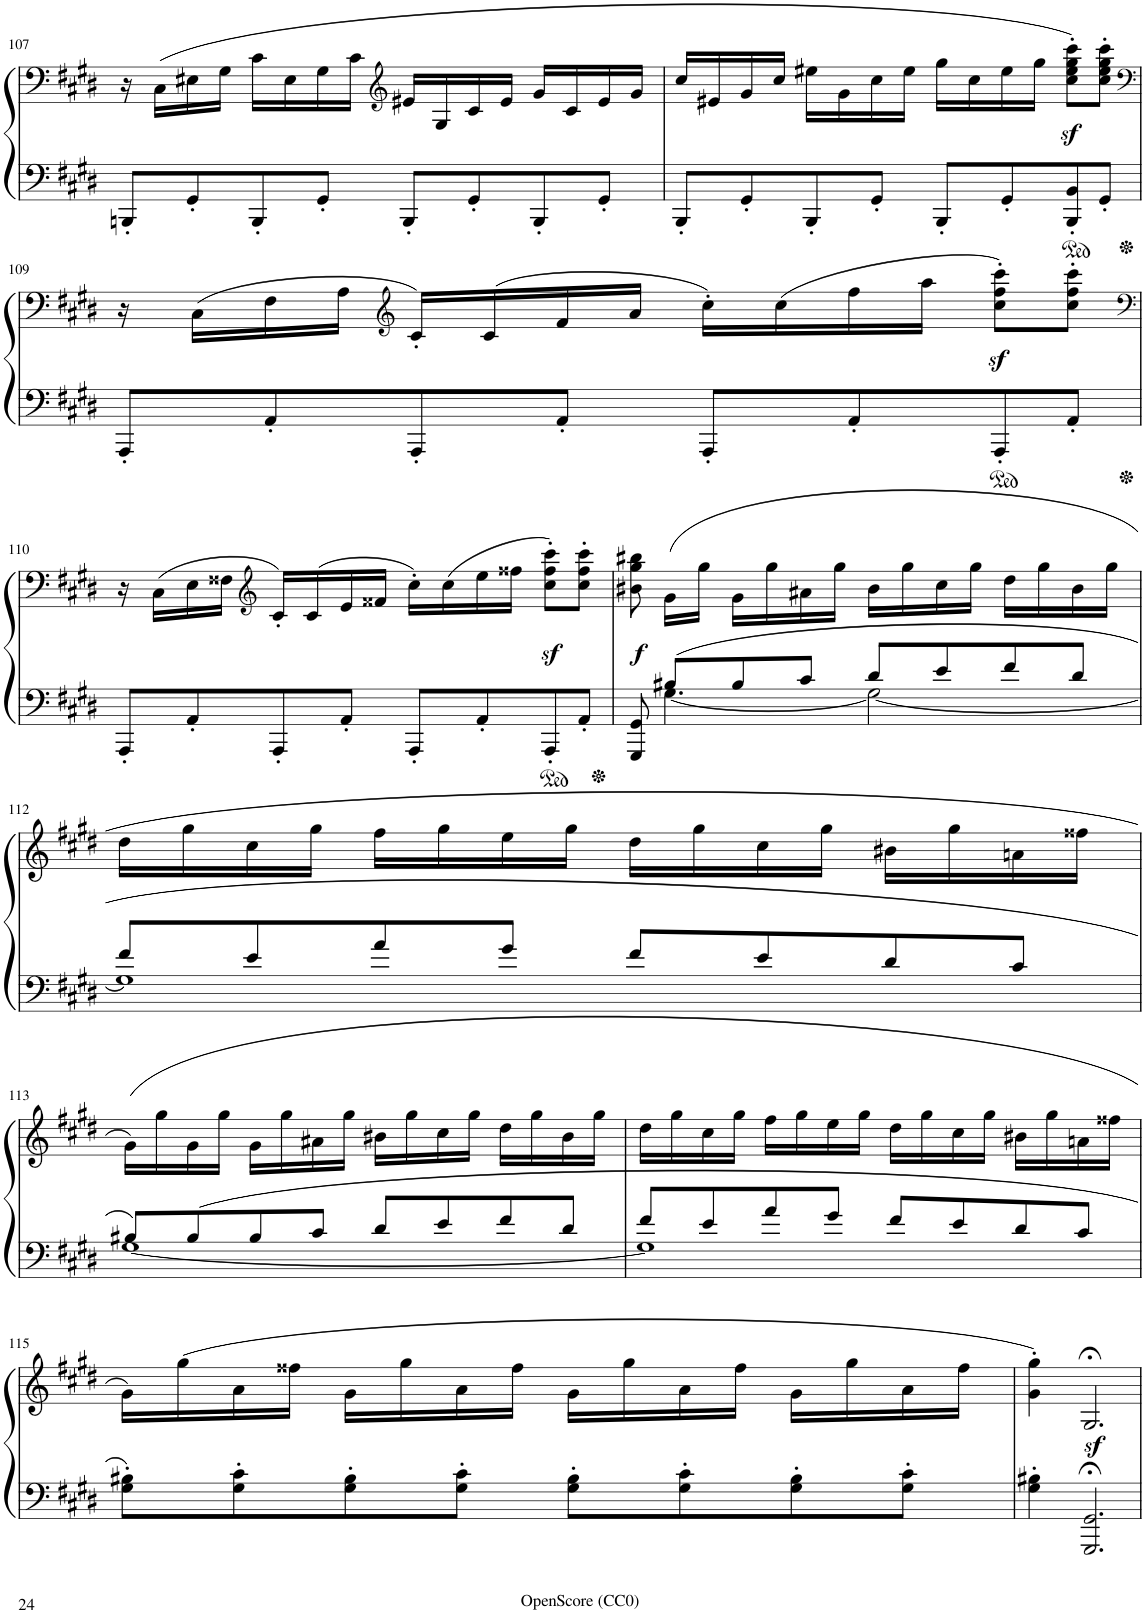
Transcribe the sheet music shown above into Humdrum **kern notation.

**kern	**kern	**dynam
*part1	*part1	*part1
*staff2	*staff1	*staff1/2
*I"Piano	*	*
*I'Pno.	*	*
!!LO:PB:g=z
*clefF4	*clefF4	*
*k[f#c#g#d#]	*k[f#c#g#d#]	*
*M4/4	*M4/4	*
*met(c)	*met(c)	*
=107	=107	=107
8BBBn'/L	16r	.
.	(16C#\LL	.
8GG#'/	16E#X\	.
.	16G#\JJ	.
8BBB'/	16c#\LL	.
.	16E#\	.
8GG#'/J	16G#\	.
.	16c#\JJ	.
*	*clefG2	*
8BBB'/L	16e#X/LL	.
.	16G#/	.
8GG#'/	16c#/	.
.	16e#/JJ	.
8BBB'/	16g#/LL	.
.	16c#/	.
8GG#'/J	16e#/	.
.	16g#/JJ	.
=108	=108	=108
8BBB'/L	16cc#/LL	.
.	16e#X/	.
8GG#'/	16g#/	.
.	16cc#/JJ	.
8BBB'/	16ee#X\LL	.
.	16g#\	.
8GG#'/J	16cc#\	.
.	16ee#\JJ	.
8BBB'/L	16gg#\LL	.
.	16cc#\	.
8GG#'/	16ee#\	.
.	16gg#\JJ	.
8BBB/' 8BB/'	8cc#\z<' 8ee#\z<' 8gg#\z<' 8ccc#\z<'L)	.
8GG#'/J	8cc#\' 8ee#\' 8gg#\' 8ccc#\'J	.
!!LO:LB:g=z
=109	=109	=109
*	*clefF4	*
8AAA'/L	16r	.
.	(16C#\LL	.
8AA'/	16F#\	.
.	16A\JJ	.
*	*clefG2	*
8AAA'/	16c#'/LL)	.
.	(16c#/	.
8AA'/J	16f#/	.
.	16a/JJ	.
8AAA'/L	16cc#'\LL)	.
.	(16cc#\	.
8AA'/	16ff#\	.
.	16aa\JJ	.
8AAA'/	8cc#\z<' 8ff#\z<' 8ccc#\z<'L)	.
8AA'/J	8cc#\' 8ff#\' 8ccc#\'J	.
!!LO:LB:g=z
=110	=110	=110
*	*clefF4	*
8AAA'/L	16r	.
.	(16C#\LL	.
8AA'/	16E\	.
.	16F##X\JJ	.
*	*clefG2	*
8AAA'/	16c#'/LL)	.
.	(16c#/	.
8AA'/J	16e/	.
.	16f##X/JJ	.
8AAA'/L	16cc#'\LL)	.
.	(16cc#\	.
8AA'/	16ee\	.
.	16ff##X\JJ	.
8AAA'/	8cc#\z<' 8ff##\z<' 8ccc#\z<'L)	.
8AA'/J	8cc#\' 8ff##\' 8ccc#\'J	.
=111	=111	=111
*^	*	*
!	!	!	!LO:DY:b
8GGG#/ 8GG#/	8ryy	8b#X\ 8gg#\ 8bb#X\	f
8B#X/L	[4.G#\	(16g#\LL	.
.	.	16gg#\JJ	.
8B#/	.	16g#\LL	.
.	.	16gg#\	.
8c#/J	.	16a#X\	.
.	.	16gg#\JJ	.
8d#/L	2G#\_	16b#\LL	.
.	.	16gg#\	.
8e/	.	16cc#\	.
.	.	16gg#\JJ	.
8f#/	.	16dd#\LL	.
.	.	16gg#\	.
8d#/J	.	16b#\	.
.	.	16gg#\JJ	.
!!LO:LB:g=z
=112	=112	=112	=112
8f#/L	1G#]	16dd#\LL	.
.	.	16gg#\	.
8e/	.	16cc#\	.
.	.	16gg#\JJ	.
8a/	.	16ff#\LL	.
.	.	16gg#\	.
8g#/J	.	16ee\	.
.	.	16gg#\JJ	.
8f#/L	.	16dd#\LL	.
.	.	16gg#\	.
8e/	.	16cc#\	.
.	.	16gg#\JJ	.
8d#/	.	16b#X\LL	.
.	.	16gg#\	.
8c#/J	.	16an\	.
.	.	16ff##X\JJ	.
!!LO:LB:g=z
=113	=113	=113	=113
8B#X/L	[1G#	(16g#\LL)	.
.	.	16gg#\	.
8B#/	.	16g#\	.
.	.	16gg#\JJ	.
8B#/	.	16g#\LL	.
.	.	16gg#\	.
8c#/J	.	16a#X\	.
.	.	16gg#\JJ	.
8d#/L	.	16b#X\LL	.
.	.	16gg#\	.
8e/	.	16cc#\	.
.	.	16gg#\JJ	.
8f#/	.	16dd#\LL	.
.	.	16gg#\	.
8d#/J	.	16b#\	.
.	.	16gg#\JJ	.
=114	=114	=114	=114
8f#/L	1G#]	16dd#\LL	.
.	.	16gg#\	.
8e/	.	16cc#\	.
.	.	16gg#\JJ	.
8a/	.	16ff#\LL	.
.	.	16gg#\	.
8g#/J	.	16ee\	.
.	.	16gg#\JJ	.
8f#/L	.	16dd#\LL	.
.	.	16gg#\	.
8e/	.	16cc#\	.
.	.	16gg#\JJ	.
8d#/	.	16b#X\LL	.
.	.	16gg#\	.
8c#/J	.	16an\	.
.	.	16ff##X\JJ	.
*v	*v	*	*
!!LO:LB:g=z
=115	=115	=115
8G#\' 8B#X\'L	16g#\LL)	.
.	(16gg#\	.
8G#\' 8c#\'	16a\	.
.	16ff##X\JJ	.
8G#\' 8B#\'	16g#\LL	.
.	16gg#\	.
8G#\' 8c#\'J	16a\	.
.	16ff##\JJ	.
8G#\' 8B#\'L	16g#\LL	.
.	16gg#\	.
8G#\' 8c#\'	16a\	.
.	16ff##\JJ	.
8G#\' 8B#\'	16g#\LL	.
.	16gg#\	.
8G#\' 8c#\'J	16a\	.
.	16ff##\JJ	.
=116	=116	=116
4G#\' 4B#X\'	4g#\' 4gg#\')	.
2.GGG#/;< 2.GG#/;<	2.G#z<;</	.
=	=	=
*-	*-	*-
